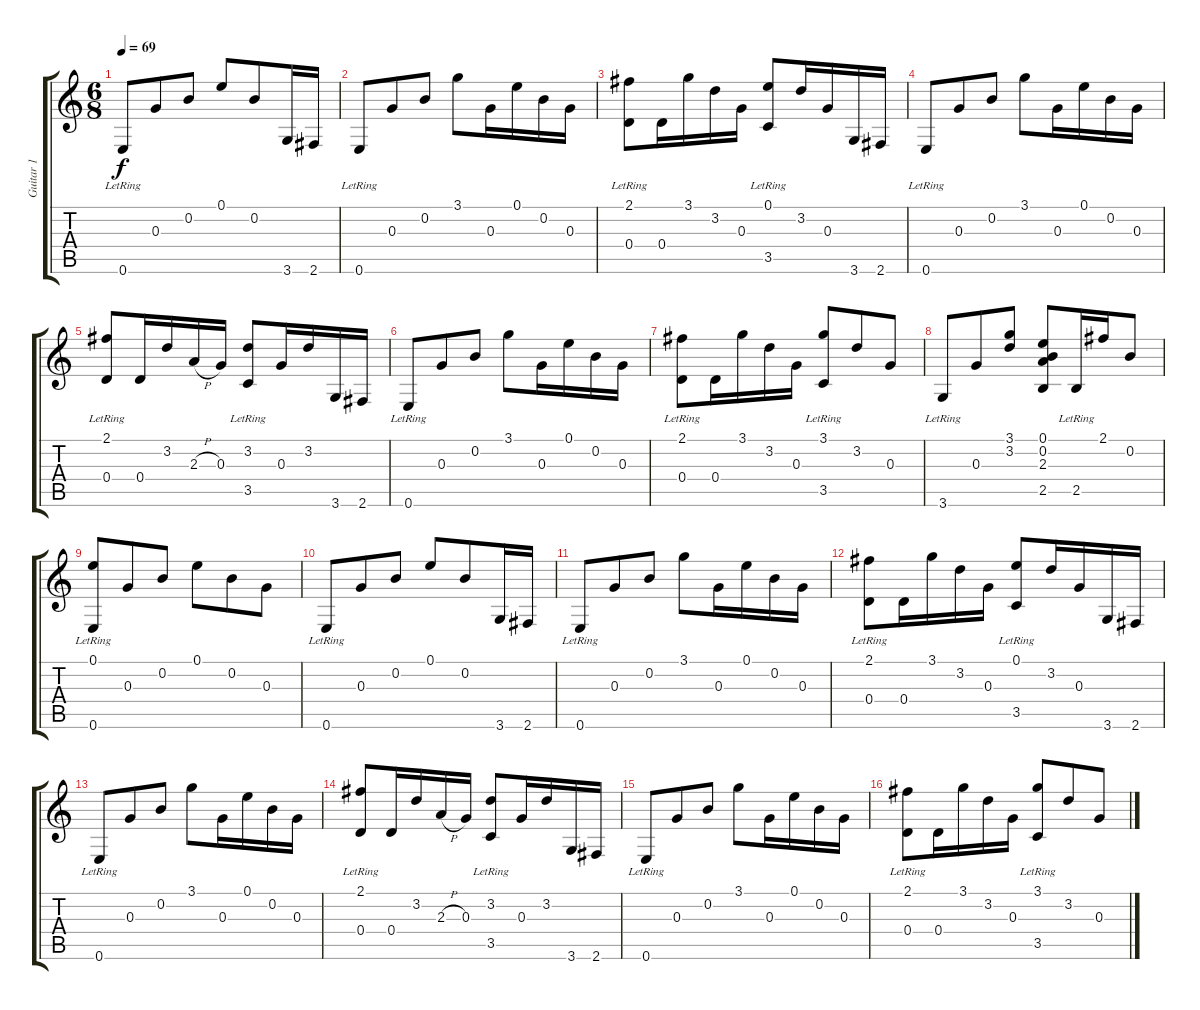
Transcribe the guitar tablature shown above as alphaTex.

\track ("Guitar 1" "Guitar 1") {solo instrument acousticguitarsteel}
\staff {score tabs}
\tuning (E4 B3 G3 D3 A2 E2) {hide}
\ts (6 8)
\tempo 69
\clef g2
\ks c
0.6{lr}.8{dy f} 0.3.8 0.2.8 0.1.8 0.2.8 3.6.16 2.6.16 |
0.6{lr}.8 0.3.8 0.2.8 3.1.8 0.3.16 0.1.16 0.2.16 0.3.16 |
(2.1 0.4{lr}).8 0.4.16 3.1.16 3.2.16 0.3.16 (0.1 3.5{lr}).8 3.2.16 0.3.16 3.6.16 2.6.16 |
0.6{lr}.8 0.3.8 0.2.8 3.1.8 0.3.16 0.1.16 0.2.16 0.3.16 |
(2.1 0.4{lr}).8 0.4.16 3.2.16 2.3{h}.16 0.3.16 (3.2 3.5{lr}).8 0.3.16 3.2.16 3.6.16 2.6.16 |
0.6{lr}.8 0.3.8 0.2.8 3.1.8 0.3.16 0.1.16 0.2.16 0.3.16 |
(2.1 0.4{lr}).8 0.4.16 3.1.16 3.2.16 0.3.16 (3.1 3.5{lr}).8 3.2.8 0.3.8 |
3.6{lr}.8 0.3.8 (3.1 3.2).8 (0.1 0.2 2.3 2.5).8 2.5{lr}.16 2.1.16 0.2.8 |
(0.1 0.6{lr}).8 0.3.8 0.2.8 0.1.8 0.2.8 0.3.8 |
0.6{lr}.8 0.3.8 0.2.8 0.1.8 0.2.8 3.6.16 2.6.16 |
0.6{lr}.8 0.3.8 0.2.8 3.1.8 0.3.16 0.1.16 0.2.16 0.3.16 |
(2.1 0.4{lr}).8 0.4.16 3.1.16 3.2.16 0.3.16 (0.1 3.5{lr}).8 3.2.16 0.3.16 3.6.16 2.6.16 |
0.6{lr}.8 0.3.8 0.2.8 3.1.8 0.3.16 0.1.16 0.2.16 0.3.16 |
(2.1 0.4{lr}).8 0.4.16 3.2.16 2.3{h}.16 0.3.16 (3.2 3.5{lr}).8 0.3.16 3.2.16 3.6.16 2.6.16 |
0.6{lr}.8 0.3.8 0.2.8 3.1.8 0.3.16 0.1.16 0.2.16 0.3.16 |
(2.1 0.4{lr}).8 0.4.16 3.1.16 3.2.16 0.3.16 (3.1 3.5{lr}).8 3.2.8 0.3.8
